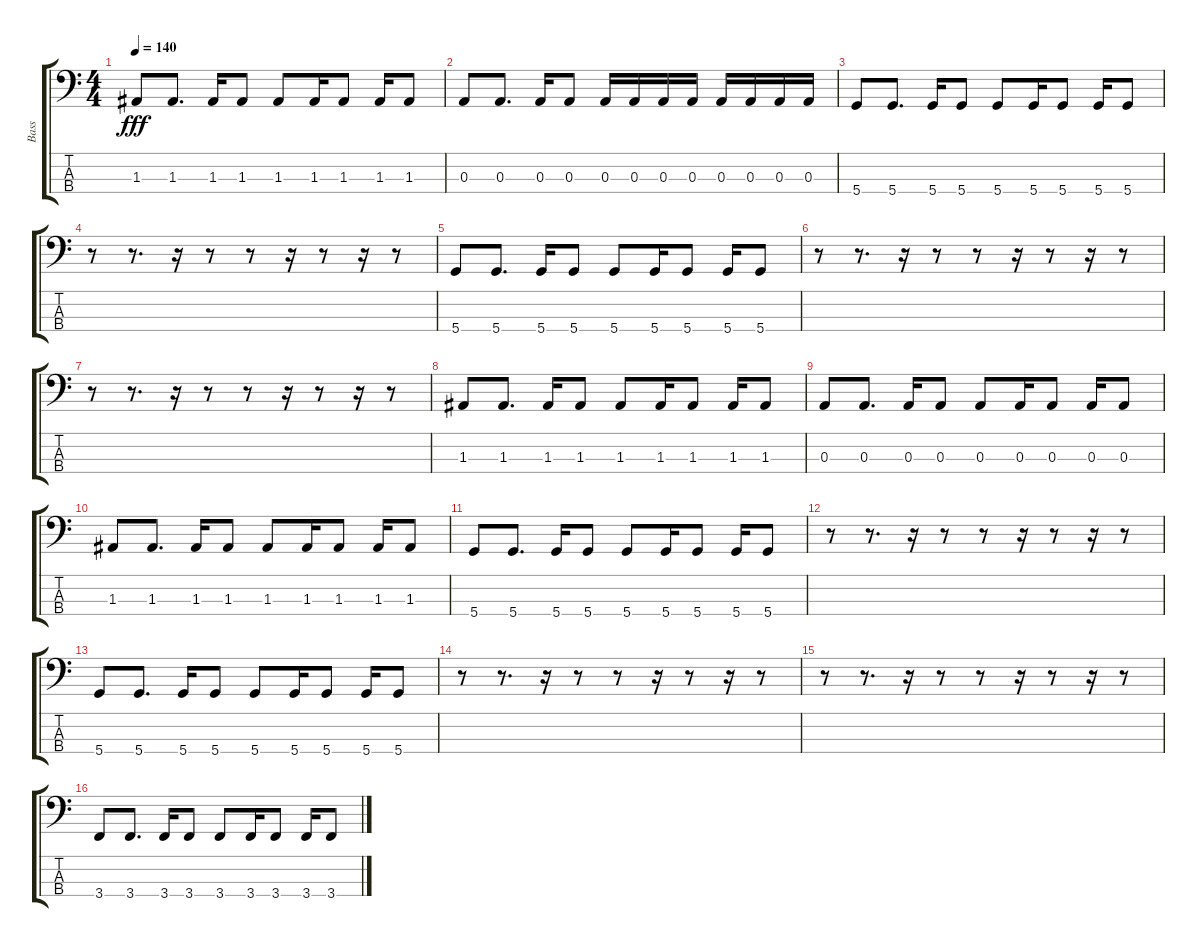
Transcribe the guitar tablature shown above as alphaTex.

\track ("Bass" "Bass") {instrument electricbassfinger}
\staff {score tabs}
\tuning (G2 D2 A1 D1) {hide}
\ts (4 4)
\tempo 140
\clef f4
\ks c
1.3.8{dy fff} 1.3.8{d} 1.3.16 1.3.8 1.3.8 1.3.16 1.3.8 1.3.16 1.3.8 |
0.3.8 0.3.8{d} 0.3.16 0.3.8 0.3.16 0.3.16 0.3.16 0.3.16 0.3.16 0.3.16 0.3.16 0.3.16 |
5.4.8 5.4.8{d} 5.4.16 5.4.8 5.4.8 5.4.16 5.4.8 5.4.16 5.4.8 |
r.8 r.8{d} r.16 r.8 r.8 r.16 r.8 r.16 r.8 |
5.4.8 5.4.8{d} 5.4.16 5.4.8 5.4.8 5.4.16 5.4.8 5.4.16 5.4.8 |
r.8 r.8{d} r.16 r.8 r.8 r.16 r.8 r.16 r.8 |
r.8 r.8{d} r.16 r.8 r.8 r.16 r.8 r.16 r.8 |
1.3.8 1.3.8{d} 1.3.16 1.3.8 1.3.8 1.3.16 1.3.8 1.3.16 1.3.8 |
0.3.8 0.3.8{d} 0.3.16 0.3.8 0.3.8 0.3.16 0.3.8 0.3.16 0.3.8 |
1.3.8 1.3.8{d} 1.3.16 1.3.8 1.3.8 1.3.16 1.3.8 1.3.16 1.3.8 |
5.4.8 5.4.8{d} 5.4.16 5.4.8 5.4.8 5.4.16 5.4.8 5.4.16 5.4.8 |
r.8 r.8{d} r.16 r.8 r.8 r.16 r.8 r.16 r.8 |
5.4.8 5.4.8{d} 5.4.16 5.4.8 5.4.8 5.4.16 5.4.8 5.4.16 5.4.8 |
r.8 r.8{d} r.16 r.8 r.8 r.16 r.8 r.16 r.8 |
r.8 r.8{d} r.16 r.8 r.8 r.16 r.8 r.16 r.8 |
3.4.8 3.4.8{d} 3.4.16 3.4.8 3.4.8 3.4.16 3.4.8 3.4.16 3.4.8
